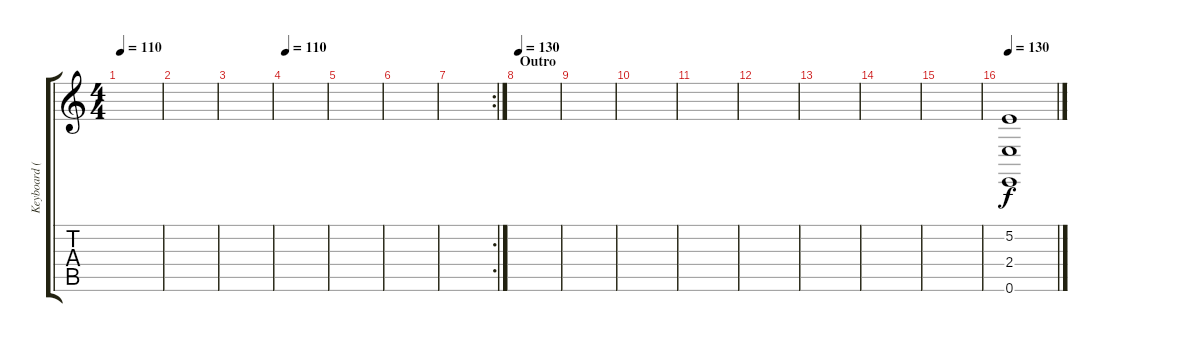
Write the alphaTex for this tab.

\track ("Keyboard (Lliam)" "Keyboard (") {instrument churchorgan}
\staff {score tabs}
\tuning (E4 B3 G3 D3 A2 E2) {hide}
\ts (4 4)
\tempo 110
\clef g2
\ks c
|
|
|
\tempo 110
|
|
|
\rc 2
|
\section ("" "Outro")
\tempo 130
|
|
|
|
|
|
|
|
\tempo 130
(5.2 2.4 0.6).1{volume 14}
